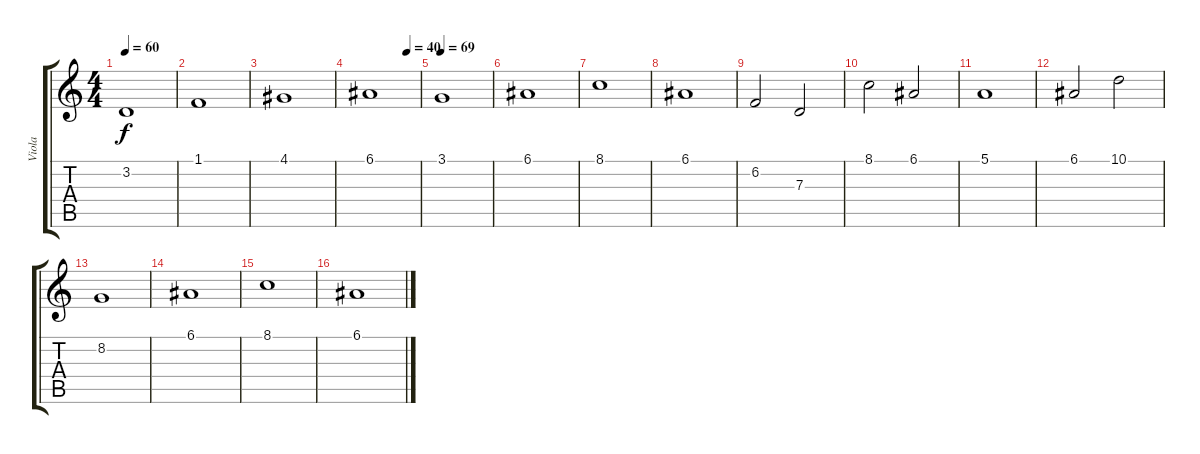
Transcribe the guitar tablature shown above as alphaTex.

\track ("Viola" "Viola") {instrument stringensemble2}
\staff {score tabs}
\tuning (E4 B3 G3 D3 A2 E2) {hide}
\ts (4 4)
\tempo 60
\clef g2
\ks c
3.2.1{dy f instrument stringensemble2} |
1.1.1 |
4.1.1 |
\tempo (40 0.75)
6.1.1 |
\tempo 69
3.1.1 |
6.1.1 |
8.1.1 |
6.1.1 |
6.2.2 7.3.2 |
8.1.2 6.1.2 |
5.1.1 |
6.1.2 10.1.2 |
8.2.1 |
6.1.1 |
8.1.1 |
6.1.1
